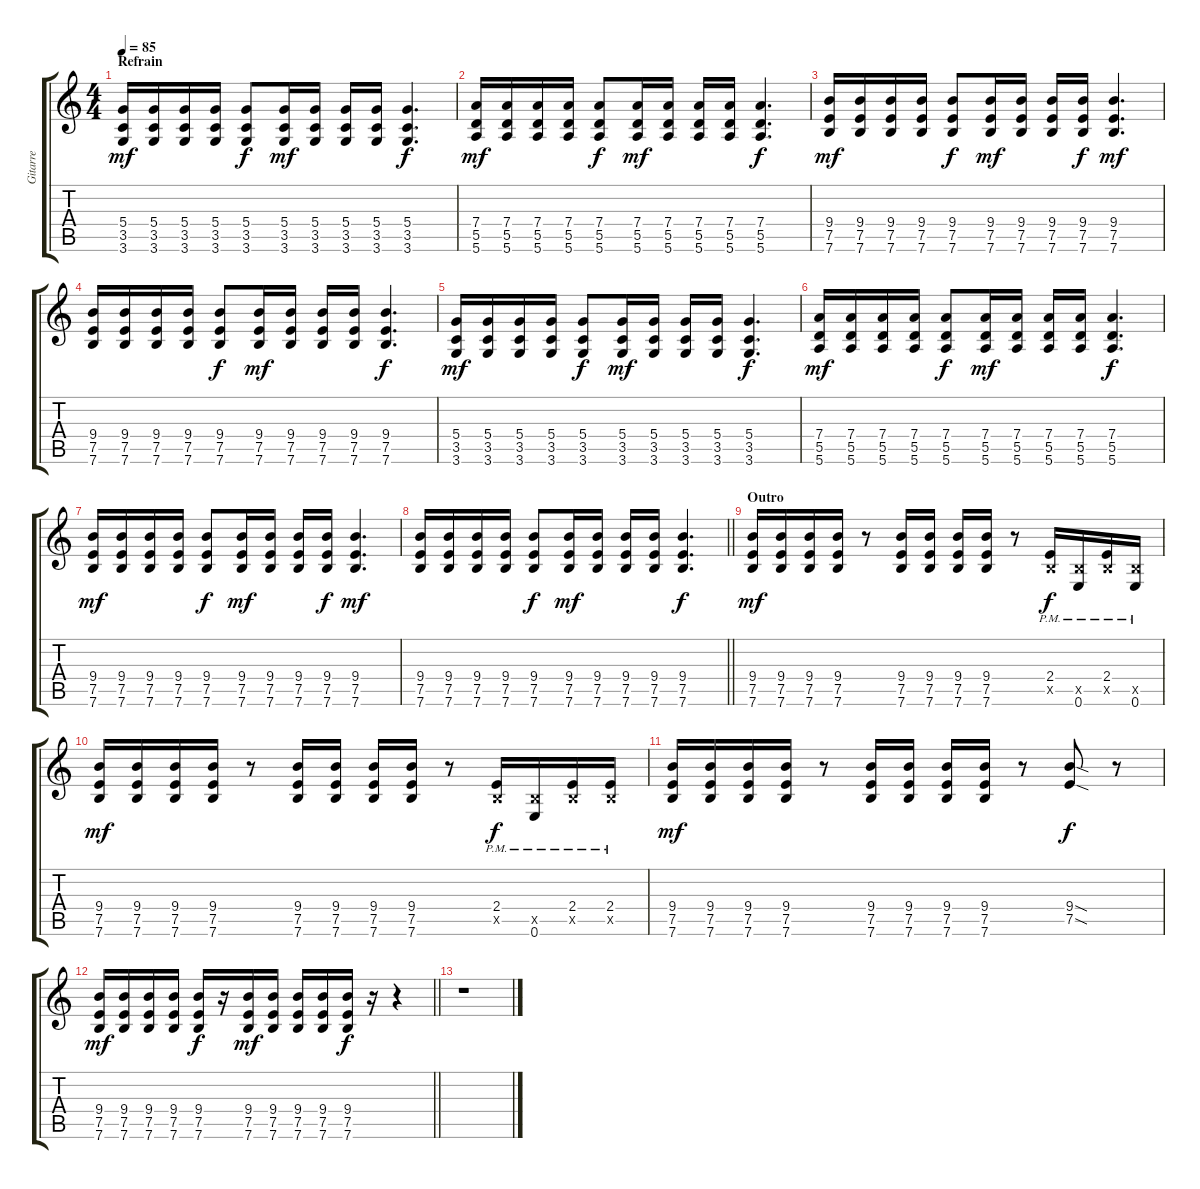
\track ("Gitarre" "Gitarre") {instrument overdrivenguitar}
\staff {score tabs}
\tuning (E4 B3 G3 D3 A2 E2) {hide}
\ts (4 4)
\section ("" "Refrain")
\tempo 85
\clef g2
\ks c
(5.4 3.5 3.6).16{dy mf} (5.4 3.5 3.6).16 (5.4 3.5 3.6).16 (5.4 3.5 3.6).16 (5.4 3.5 3.6).8{dy f} (5.4 3.5 3.6).16{dy mf} (5.4 3.5 3.6).16 (5.4 3.5 3.6).16 (5.4 3.5 3.6).16 (5.4 3.5 3.6).4{d dy f} |
(7.4 5.5 5.6).16{dy mf} (7.4 5.5 5.6).16 (7.4 5.5 5.6).16 (7.4 5.5 5.6).16 (7.4 5.5 5.6).8{dy f} (7.4 5.5 5.6).16{dy mf} (7.4 5.5 5.6).16 (7.4 5.5 5.6).16 (7.4 5.5 5.6).16 (7.4 5.5 5.6).4{d dy f} |
(9.4 7.5 7.6).16{dy mf} (9.4 7.5 7.6).16 (9.4 7.5 7.6).16 (9.4 7.5 7.6).16 (9.4 7.5 7.6).8{dy f} (9.4 7.5 7.6).16{dy mf} (9.4 7.5 7.6).16 (9.4 7.5 7.6).16 (9.4 7.5 7.6).16{dy f} (9.4 7.5 7.6).4{d dy mf} |
(9.4 7.5 7.6).16 (9.4 7.5 7.6).16 (9.4 7.5 7.6).16 (9.4 7.5 7.6).16 (9.4 7.5 7.6).8{dy f} (9.4 7.5 7.6).16{dy mf} (9.4 7.5 7.6).16 (9.4 7.5 7.6).16 (9.4 7.5 7.6).16 (9.4 7.5 7.6).4{d dy f} |
(5.4 3.5 3.6).16{dy mf} (5.4 3.5 3.6).16 (5.4 3.5 3.6).16 (5.4 3.5 3.6).16 (5.4 3.5 3.6).8{dy f} (5.4 3.5 3.6).16{dy mf} (5.4 3.5 3.6).16 (5.4 3.5 3.6).16 (5.4 3.5 3.6).16 (5.4 3.5 3.6).4{d dy f} |
(7.4 5.5 5.6).16{dy mf} (7.4 5.5 5.6).16 (7.4 5.5 5.6).16 (7.4 5.5 5.6).16 (7.4 5.5 5.6).8{dy f} (7.4 5.5 5.6).16{dy mf} (7.4 5.5 5.6).16 (7.4 5.5 5.6).16 (7.4 5.5 5.6).16 (7.4 5.5 5.6).4{d dy f} |
(9.4 7.5 7.6).16{dy mf} (9.4 7.5 7.6).16 (9.4 7.5 7.6).16 (9.4 7.5 7.6).16 (9.4 7.5 7.6).8{dy f} (9.4 7.5 7.6).16{dy mf} (9.4 7.5 7.6).16 (9.4 7.5 7.6).16 (9.4 7.5 7.6).16{dy f} (9.4 7.5 7.6).4{d dy mf} |
\barLineRight lightlight
(9.4 7.5 7.6).16 (9.4 7.5 7.6).16 (9.4 7.5 7.6).16 (9.4 7.5 7.6).16 (9.4 7.5 7.6).8{dy f} (9.4 7.5 7.6).16{dy mf} (9.4 7.5 7.6).16 (9.4 7.5 7.6).16 (9.4 7.5 7.6).16 (9.4 7.5 7.6).4{d dy f} |
\section ("" "Outro")
(9.4 7.5 7.6).16{dy mf} (9.4 7.5 7.6).16 (9.4 7.5 7.6).16 (9.4 7.5 7.6).16 r.8 (9.4 7.5 7.6).16 (9.4 7.5 7.6).16 (9.4 7.5 7.6).16 (9.4 7.5 7.6).16 r.8 (2.4{pm} 2.5{pm x}).16{dy f} (2.5{pm x} 0.6{pm}).16 (2.4{pm} 2.5{pm x}).16 (2.5{pm x} 0.6{pm}).16 |
(9.4 7.5 7.6).16{dy mf} (9.4 7.5 7.6).16 (9.4 7.5 7.6).16 (9.4 7.5 7.6).16 r.8 (9.4 7.5 7.6).16 (9.4 7.5 7.6).16 (9.4 7.5 7.6).16 (9.4 7.5 7.6).16 r.8 (2.4{pm} 2.5{pm x}).16{dy f} (2.5{pm x} 0.6{pm}).16 (2.4{pm} 2.5{pm x}).16 (2.4{pm} 2.5{pm x}).16 |
(9.4 7.5 7.6).16{dy mf} (9.4 7.5 7.6).16 (9.4 7.5 7.6).16 (9.4 7.5 7.6).16 r.8 (9.4 7.5 7.6).16 (9.4 7.5 7.6).16 (9.4 7.5 7.6).16 (9.4 7.5 7.6).16 r.8 (9.4{sod} 7.5{sod}).8{dy f} r.8 |
\barLineRight lightlight
(9.4 7.5 7.6).16{dy mf} (9.4 7.5 7.6).16 (9.4 7.5 7.6).16 (9.4 7.5 7.6).16 (9.4 7.5 7.6).16{dy f} r.16 (9.4 7.5 7.6).16{dy mf} (9.4 7.5 7.6).16 (9.4 7.5 7.6).16 (9.4 7.5 7.6).16 (9.4 7.5 7.6).16{dy f} r.16 r.4 |
r.1
